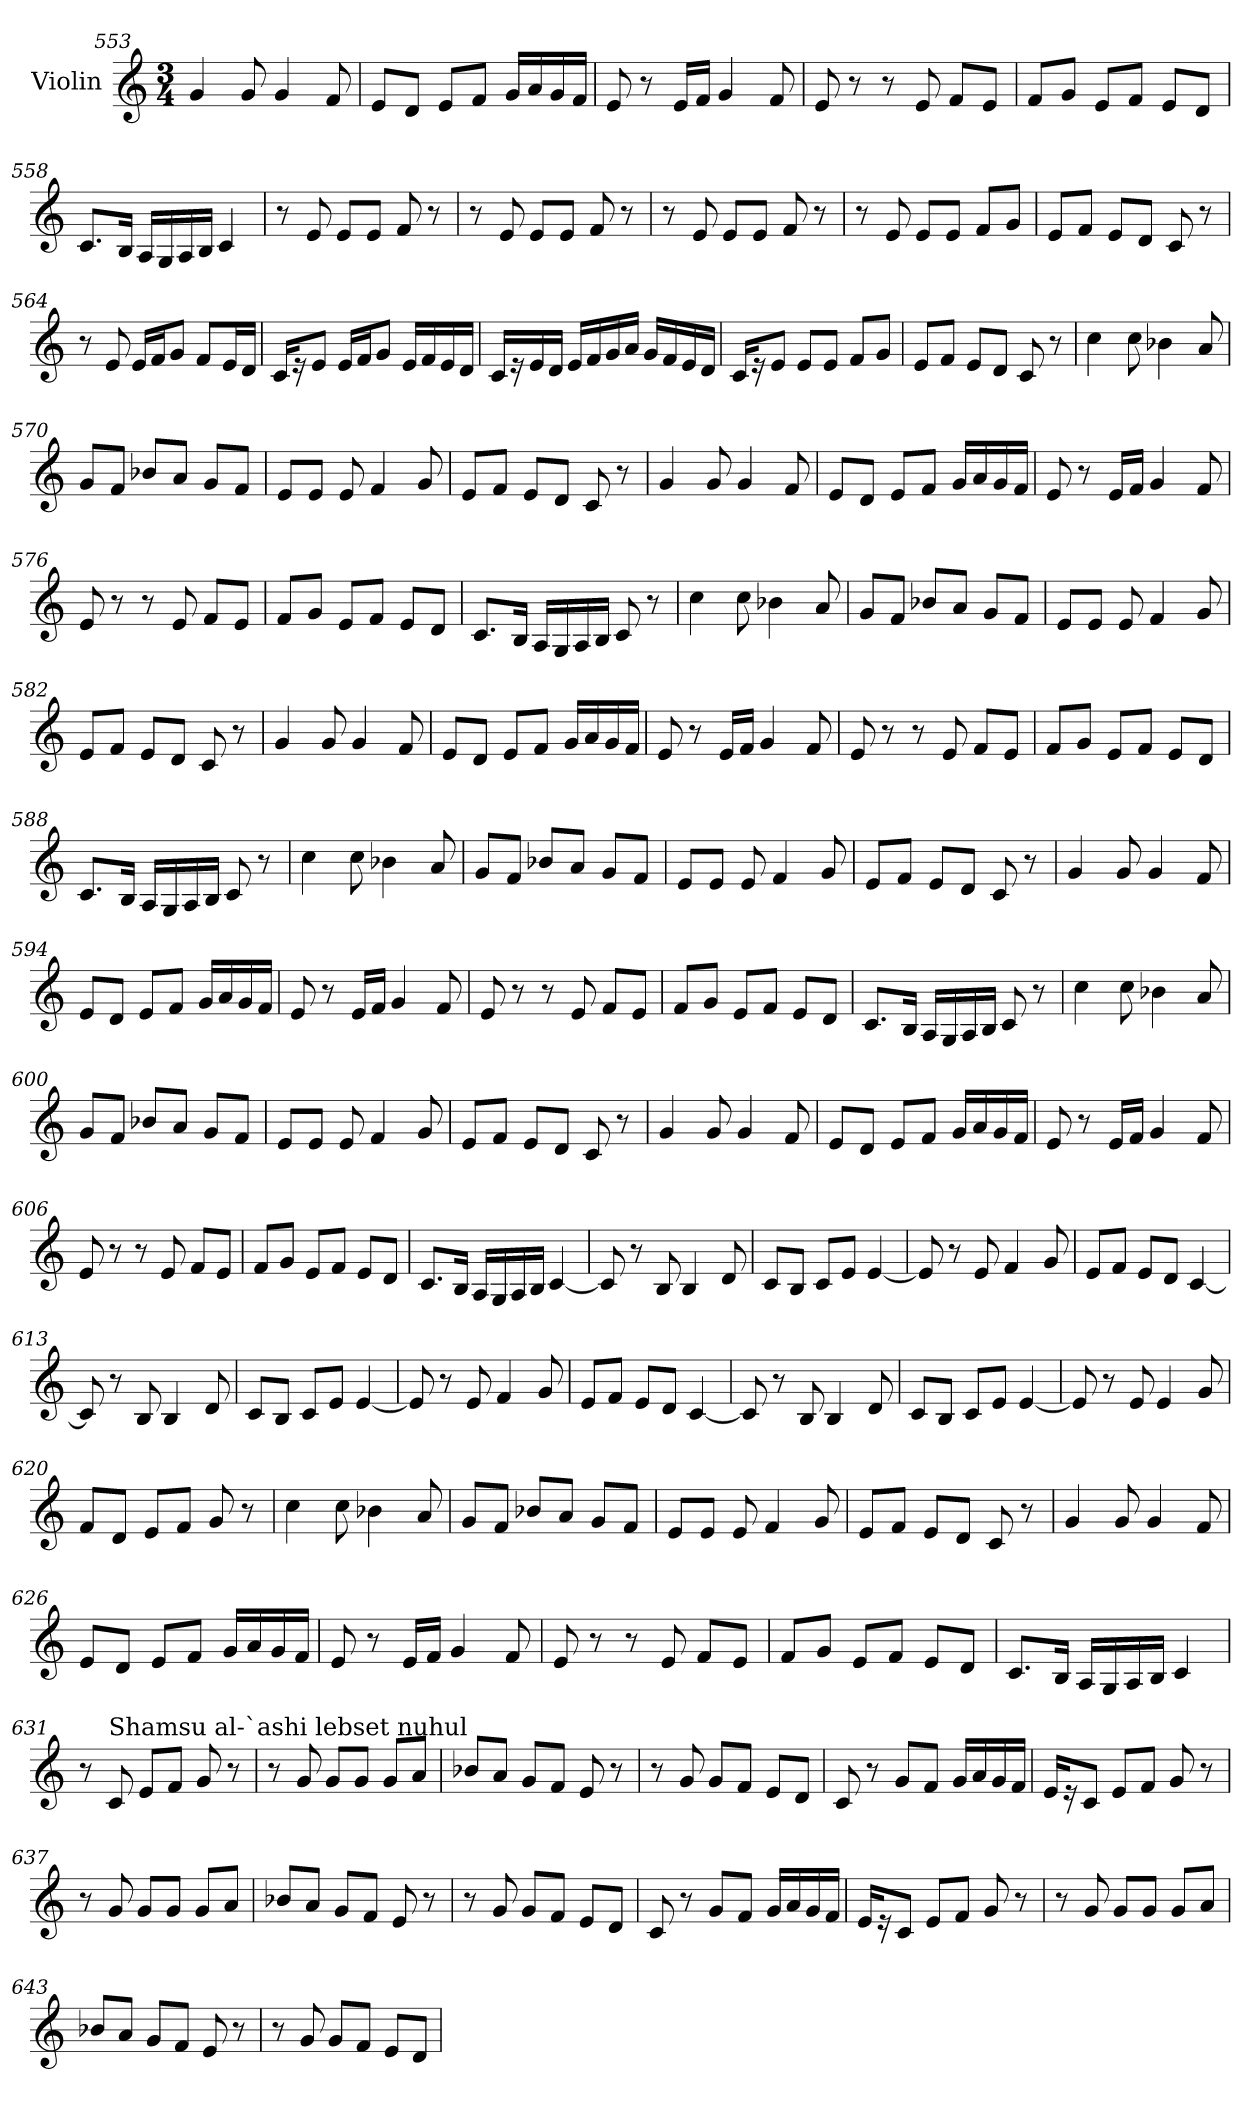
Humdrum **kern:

**kern
*part1
*staff1
*I"Violin
*clefG2
*k[]
*C:
*M3/4
=553
4g/
8g/
4g/
8f/
!!LO:PB:g=z
=554
8e/L
8d/J
8e/L
8f/J
16g/LL
16a/
16g/
16f/JJ
=555
8e/
8r
16e/LL
16f/JJ
4g/
8f/
!!LO:PB:g=z
=556
8e/
8r
8r
8e/
8f/L
8e/J
=557
8f/L
8g/J
8e/L
8f/J
8e/L
8d/J
=558
8.c/L
16B/Jk
16A/LL
16G/
16A/
16B/JJ
4c/
=559
8r
8e/
8e/L
8e/J
8f/
8r
!!LO:PB:g=z
=560
8r
8e/
8e/L
8e/J
8f/
8r
!!LO:PB:g=z
=561
8r
8e/
8e/L
8e/J
8f/
8r
=562
8r
8e/
8e/L
8e/J
8f/L
8g/J
=563
8e/L
8f/J
8e/L
8d/J
8c/
8r
=564
8r
8e/
16e/LL
16f/J
8g/J
8f/L
16e/L
16d/JJ
!!LO:PB:g=z
=565
16c/KL
16r
8e/J
16e/LL
16f/J
8g/J
16e/LL
16f/
16e/
16d/JJ
!!LO:PB:g=z
=566
16c/LL
16r
16e/
16d/JJ
16e/LL
16f/
16g/
16a/JJ
16g/LL
16f/
16e/
16d/JJ
=567
16c/KL
16r
8e/J
8e/L
8e/J
8f/L
8g/J
=568
8e/L
8f/J
8e/L
8d/J
8c/
8r
!!LO:PB:g=z
=569
4cc\
8cc\
4b-X\
8a/
=570
8g/L
8f/J
8b-X/L
8a/J
8g/L
8f/J
!!LO:PB:g=z
=571
8e/L
8e/J
8e/
4f/
8g/
=572
8e/L
8f/J
8e/L
8d/J
8c/
8r
=573
4g/
8g/
4g/
8f/
=574
8e/L
8d/J
8e/L
8f/J
16g/LL
16a/
16g/
16f/JJ
!!LO:PB:g=z
=575
8e/
8r
16e/LL
16f/JJ
4g/
8f/
=576
8e/
8r
8r
8e/
8f/L
8e/J
!!LO:PB:g=z
=577
8f/L
8g/J
8e/L
8f/J
8e/L
8d/J
=578
8.c/L
16B/Jk
16A/LL
16G/
16A/
16B/JJ
8c/
8r
=579
4cc\
8cc\
4b-X\
8a/
=580
8g/L
8f/J
8b-X/L
8a/J
8g/L
8f/J
!!LO:PB:g=z
=581
8e/L
8e/J
8e/
4f/
8g/
=582
8e/L
8f/J
8e/L
8d/J
8c/
8r
=583
4g/
8g/
4g/
8f/
=584
8e/L
8d/J
8e/L
8f/J
16g/LL
16a/
16g/
16f/JJ
=585
8e/
8r
16e/LL
16f/JJ
4g/
8f/
!!LO:PB:g=z
=586
8e/
8r
8r
8e/
8f/L
8e/J
=587
8f/L
8g/J
8e/L
8f/J
8e/L
8d/J
!!LO:PB:g=z
=588
8.c/L
16B/Jk
16A/LL
16G/
16A/
16B/JJ
8c/
8r
=589
4cc\
8cc\
4b-X\
8a/
=590
8g/L
8f/J
8b-X/L
8a/J
8g/L
8f/J
!!LO:PB:g=z
=591
8e/L
8e/J
8e/
4f/
8g/
=592
8e/L
8f/J
8e/L
8d/J
8c/
8r
!!LO:PB:g=z
=593
4g/
8g/
4g/
8f/
=594
8e/L
8d/J
8e/L
8f/J
16g/LL
16a/
16g/
16f/JJ
=595
8e/
8r
16e/LL
16f/JJ
4g/
8f/
=596
8e/
8r
8r
8e/
8f/L
8e/J
!!LO:PB:g=z
=597
8f/L
8g/J
8e/L
8f/J
8e/L
8d/J
!!LO:PB:g=z
=598
8.c/L
16B/Jk
16A/LL
16G/
16A/
16B/JJ
8c/
8r
=599
4cc\
8cc\
4b-X\
8a/
=600
8g/L
8f/J
8b-X/L
8a/J
8g/L
8f/J
!!LO:PB:g=z
=601
8e/L
8e/J
8e/
4f/
8g/
=602
8e/L
8f/J
8e/L
8d/J
8c/
8r
!!LO:PB:g=z
=603
4g/
8g/
4g/
8f/
=604
8e/L
8d/J
8e/L
8f/J
16g/LL
16a/
16g/
16f/JJ
=605
8e/
8r
16e/LL
16f/JJ
4g/
8f/
=606
8e/
8r
8r
8e/
8f/L
8e/J
!!LO:PB:g=z
=607
8f/L
8g/J
8e/L
8f/J
8e/L
8d/J
!!LO:PB:g=z
=608
8.c/L
16B/Jk
16A/LL
16G/
16A/
16B/JJ
[4c/
=609
8c/]
8r
8B/
4B/
8d/
=610
8c/L
8B/J
8c/L
8e/J
[4e/
!!LO:PB:g=z
=611
8e/]
8r
8e/
4f/
8g/
=612
8e/L
8f/J
8e/L
8d/J
[4c/
!!LO:PB:g=z
=613
8c/]
8r
8B/
4B/
8d/
=614
8c/L
8B/J
8c/L
8e/J
[4e/
=615
8e/]
8r
8e/
4f/
8g/
=616
8e/L
8f/J
8e/L
8d/J
[4c/
!!LO:PB:g=z
=617
8c/]
8r
8B/
4B/
8d/
=618
8c/L
8B/J
8c/L
8e/J
[4e/
!!LO:PB:g=z
=619
8e/]
8r
8e/
4e/
8g/
=620
8f/L
8d/J
8e/L
8f/J
8g/
8r
=621
4cc\
8cc\
4b-X\
8a/
=622
8g/L
8f/J
8b-X/L
8a/J
8g/L
8f/J
!!LO:PB:g=z
=623
8e/L
8e/J
8e/
4f/
8g/
=624
8e/L
8f/J
8e/L
8d/J
8c/
8r
=625
4g/
8g/
4g/
8f/
=626
8e/L
8d/J
8e/L
8f/J
16g/LL
16a/
16g/
16f/JJ
=627
8e/
8r
16e/LL
16f/JJ
4g/
8f/
!!LO:PB:g=z
=628
8e/
8r
8r
8e/
8f/L
8e/J
=629
8f/L
8g/J
8e/L
8f/J
8e/L
8d/J
!!LO:PB:g=z
=630
8.c/L
16B/Jk
16A/LL
16G/
16A/
16B/JJ
4c/
=631
8r
!LO:TX:a:t=Shamsu al-`ashi lebset nuhul
8c/
8e/L
8f/J
8g/
8r
=632
8r
8g/
8g/L
8g/J
8g/L
8a/J
!!LO:PB:g=z
=633
8b-X/L
8a/J
8g/L
8f/J
8e/
8r
=634
8r
8g/
8g/L
8f/J
8e/L
8d/J
!!LO:PB:g=z
=635
8c/
8r
8g/L
8f/J
16g/LL
16a/
16g/
16f/JJ
=636
16e/KL
16r
8c/J
8e/L
8f/J
8g/
8r
=637
8r
8g/
8g/L
8g/J
8g/L
8a/J
!!LO:PB:g=z
=638
8b-X/L
8a/J
8g/L
8f/J
8e/
8r
=639
8r
8g/
8g/L
8f/J
8e/L
8d/J
!!LO:PB:g=z
=640
8c/
8r
8g/L
8f/J
16g/LL
16a/
16g/
16f/JJ
=641
16e/KL
16r
8c/J
8e/L
8f/J
8g/
8r
=642
8r
8g/
8g/L
8g/J
8g/L
8a/J
!!LO:PB:g=z
=643
8b-X/L
8a/J
8g/L
8f/J
8e/
8r
=644
8r
8g/
8g/L
8f/J
8e/L
8d/J
=
*-
